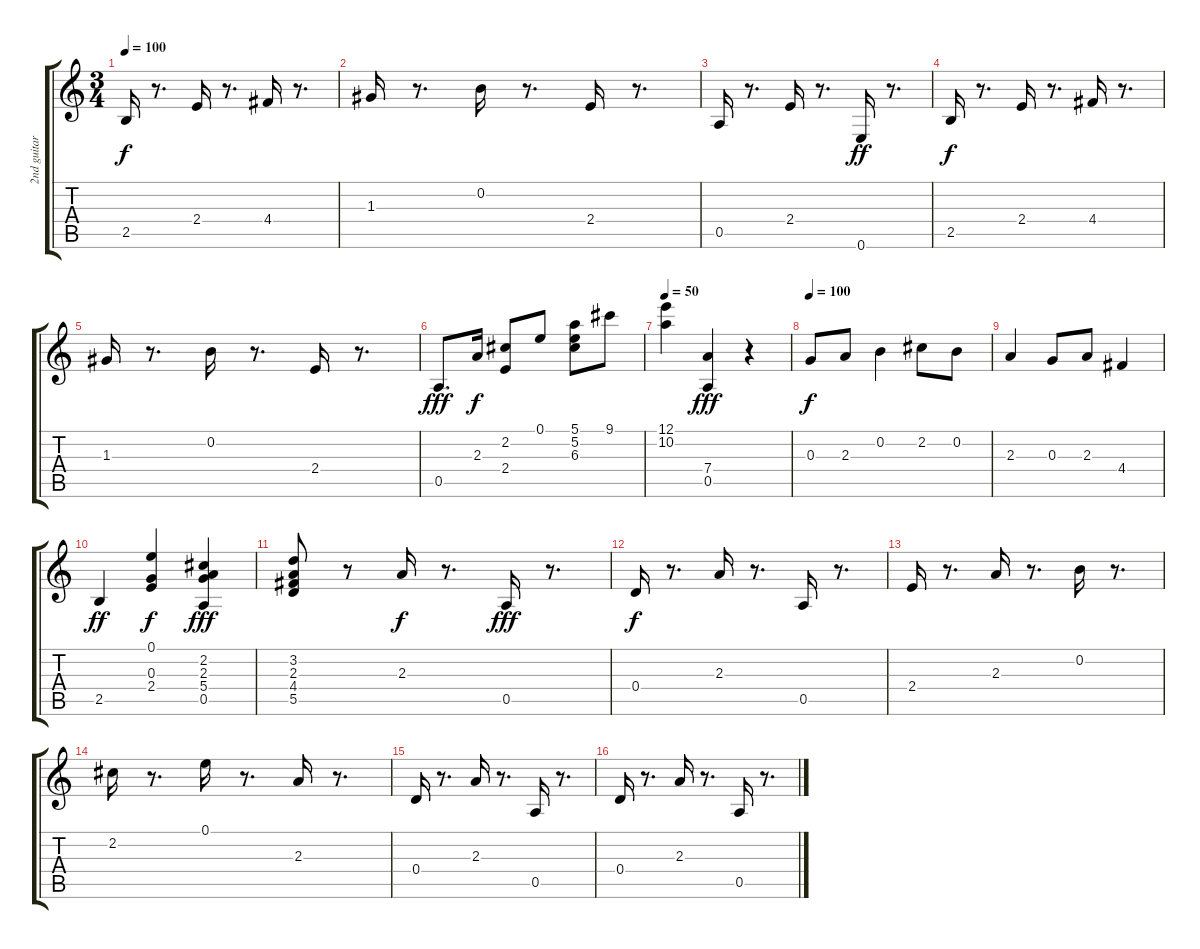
\track ("2nd guitar" "2nd guitar") {instrument acousticguitarnylon}
\staff {score tabs}
\tuning (E4 B3 G3 D3 A2 E2) {hide}
\ts (3 4)
\tempo 100
\clef g2
\ks c
2.5.16{dy f} r.8{d} 2.4.16 r.8{d} 4.4.16 r.8{d} |
1.3.16 r.8{d} 0.2.16 r.8{d} 2.4.16 r.8{d} |
0.5.16 r.8{d} 2.4.16 r.8{d} 0.6.16{dy ff} r.8{d} |
2.5.16{dy f} r.8{d} 2.4.16 r.8{d} 4.4.16 r.8{d} |
1.3.16 r.8{d} 0.2.16 r.8{d} 2.4.16 r.8{d} |
0.5.8{d dy fff} 2.3.16{dy f} (2.2 2.4).8 0.1.8 (5.1 5.2 6.3).8 9.1.8 |
\tempo 50
(12.1 10.2).4 (7.4 0.5).4{dy fff} r.4 |
\tempo 100
0.3.8{dy f} 2.3.8 0.2.4 2.2.8 0.2.8 |
2.3.4 0.3.8 2.3.8 4.4.4 |
2.5.4{dy ff} (0.1 0.3 2.4).4{dy f} (2.2 2.3 5.4 0.5).4{dy fff} |
(3.2 2.3 4.4 5.5).8 r.8 2.3.16{dy f} r.8{d} 0.5.16{dy fff} r.8{d} |
0.4.16{dy f} r.8{d} 2.3.16 r.8{d} 0.5.16 r.8{d} |
2.4.16 r.8{d} 2.3.16 r.8{d} 0.2.16 r.8{d} |
2.2.16 r.8{d} 0.1.16 r.8{d} 2.3.16 r.8{d} |
0.4.16 r.8{d} 2.3.16 r.8{d} 0.5.16 r.8{d} |
0.4.16 r.8{d} 2.3.16 r.8{d} 0.5.16 r.8{d}
